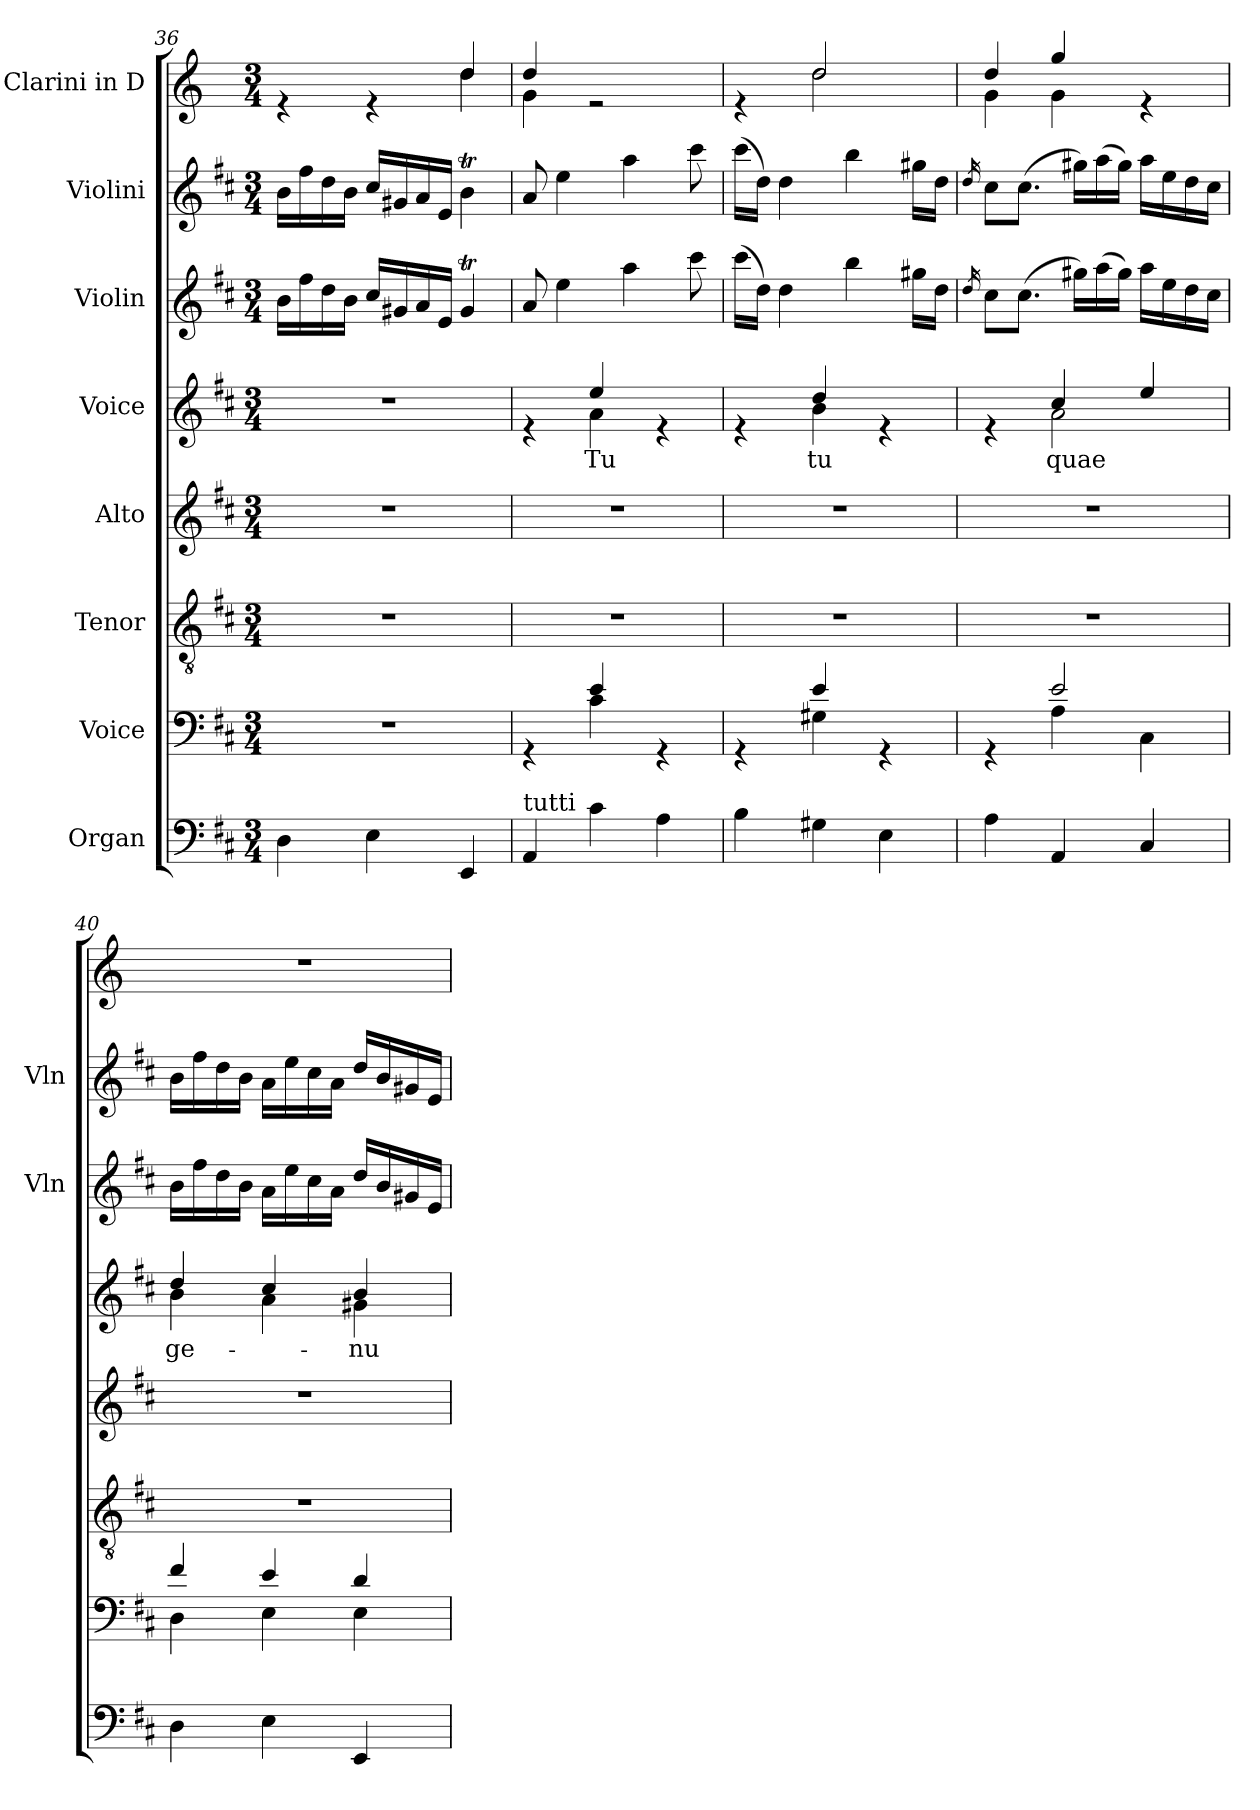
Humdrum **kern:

**kern	**kern	**kern	**kern	**kern	**text	**kern	**kern	**kern
*part8	*part7	*part6	*part5	*part4	*part4	*part3	*part2	*part1
*staff8	*staff7	*staff6	*staff5	*staff4	*staff4	*staff3	*staff2	*staff1
*I"Organ	*I"Voice	*I"Tenor	*I"Alto	*I"Voice	*	*I"Violin	*I"Violini	*I"Clarini in D
*	*	*	*	*	*	*I'Vln	*I'Vln	*
*clefF4	*clefF4	*clefGv2	*clefG2	*clefG2	*	*clefG2	*clefG2	*clefG2
*	*	*	*	*	*	*	*	*ITrd-1c-2
*k[f#c#]	*k[f#c#]	*k[f#c#]	*k[f#c#]	*k[f#c#]	*	*k[f#c#]	*k[f#c#]	*k[f#c#]
*M3/4	*M3/4	*M3/4	*M3/4	*M3/4	*	*M3/4	*M3/4	*M3/4
=36	=36	=36	=36	=36	=36	=36	=36	=36
*	*	*	*	*	*	*	*	*^
4D\	2.r	2.r	2.r	2.r	.	16b\LL	16b\LL	4re	2ryy
.	.	.	.	.	.	16ff#\	16ff#\	.	.
.	.	.	.	.	.	16dd\	16dd\	.	.
.	.	.	.	.	.	16b\JJ	16b\JJ	.	.
4E\	.	.	.	.	.	16cc#/LL	16cc#/LL	4re	.
.	.	.	.	.	.	16g#X/	16g#X/	.	.
.	.	.	.	.	.	16a/	16a/	.	.
.	.	.	.	.	.	16e/JJ	16e/JJ	.	.
4EE/	.	.	.	.	.	4g#t/	4bT\	4ee/	4ee\
=37	=37	=37	=37	=37	=37	=37	=37	=37	=37
*	*^	*	*	*^	*	*	*	*	*
!LO:TX:a:t=tutti	!	!	!	!	!	!	!	!	!	!	!
4AA/	4rGG	4ryy	2.r	2.r	4re	4ryy	.	8a/	8a/	4ee/	4a\
.	.	.	.	.	.	.	.	4ee\	4ee\	.	.
!	!	!	!	!	!	!	!LO:LY:b	!	!	!	!
4c#\	4e/	4c#\	.	.	4ee/	4a\	Tu	.	.	2re	2ryy
.	.	.	.	.	.	.	.	4aa\	4aa\	.	.
4A\	4rGG	4ryy	.	.	4re	4ryy	.	.	.	.	.
.	.	.	.	.	.	.	.	8ccc#\	8ccc#\	.	.
=38	=38	=38	=38	=38	=38	=38	=38	=38	=38	=38	=38
4B\	4rGG	4ryy	2.r	2.r	4re	4ryy	.	(16ccc#\LL	(16ccc#\LL	4re	4ryy
.	.	.	.	.	.	.	.	16dd\JJ)	16dd\JJ)	.	.
.	.	.	.	.	.	.	.	4dd\	4dd\	.	.
!	!	!	!	!	!	!	!LO:LY:b	!	!	!	!
4G#X\	4e/	4G#X\	.	.	4dd/	4b\	tu	.	.	2ee/	2ee\
.	.	.	.	.	.	.	.	4bb\	4bb\	.	.
4E\	4rGG	4ryy	.	.	4re	4ryy	.	.	.	.	.
.	.	.	.	.	.	.	.	16gg#X\LL	16gg#X\LL	.	.
.	.	.	.	.	.	.	.	16dd\JJ	16dd\JJ	.	.
=39	=39	=39	=39	=39	=39	=39	=39	=39	=39	=39	=39
.	.	.	.	.	.	.	.	16qdd/	16qdd/	.	.
4A\	4rGG	4ryy	2.r	2.r	4re	4ryy	.	8cc#\L	8cc#\L	4ee/	4a\
.	.	.	.	.	.	.	.	(8.cc#\J	(8.cc#\J	.	.
!	!	!	!	!	!	!	!LO:LY:b	!	!	!	!
4AA/	2e/	4A\	.	.	4cc#/	2a\	quae	.	.	4aa/	4a\
.	.	.	.	.	.	.	.	16gg#X\LL)	16gg#X\LL)	.	.
.	.	.	.	.	.	.	.	(16aa\	(16aa\	.	.
.	.	.	.	.	.	.	.	16gg#\JJ)	16gg#\JJ)	.	.
4C#/	.	4C#\	.	.	4ee/	.	.	16aa\LL	16aa\LL	4re	4ryy
.	.	.	.	.	.	.	.	16ee\	16ee\	.	.
.	.	.	.	.	.	.	.	16dd\	16dd\	.	.
.	.	.	.	.	.	.	.	16cc#\JJ	16cc#\JJ	.	.
*	*	*	*	*	*	*	*	*	*	*v	*v
!!LO:PB:g=z
=40	=40	=40	=40	=40	=40	=40	=40	=40	=40	=40
!	!	!	!	!	!	!	!LO:LY:b	!	!	!
4D\	4f#/	4D\	2.r	2.r	4dd/	4b\	ge-	16b\LL	16b\LL	2.r
.	.	.	.	.	.	.	.	16ff#\	16ff#\	.
.	.	.	.	.	.	.	.	16dd\	16dd\	.
.	.	.	.	.	.	.	.	16b\JJ	16b\JJ	.
4E\	4e/	4E\	.	.	4cc#/	4a\	.	16a\LL	16a\LL	.
.	.	.	.	.	.	.	.	16ee\	16ee\	.
.	.	.	.	.	.	.	.	16cc#\	16cc#\	.
.	.	.	.	.	.	.	.	16a\JJ	16a\JJ	.
!	!	!	!	!	!	!	!LO:LY:b	!	!	!
4EE/	4d/	4E\	.	.	4b/	4g#X\	nu-	16dd/LL	16dd/LL	.
.	.	.	.	.	.	.	.	16b/	16b/	.
.	.	.	.	.	.	.	.	16g#X/	16g#X/	.
.	.	.	.	.	.	.	.	16e/JJ	16e/JJ	.
*	*v	*v	*	*	*v	*v	*	*	*	*
=	=	=	=	=	=	=	=	=
*-	*-	*-	*-	*-	*-	*-	*-	*-
